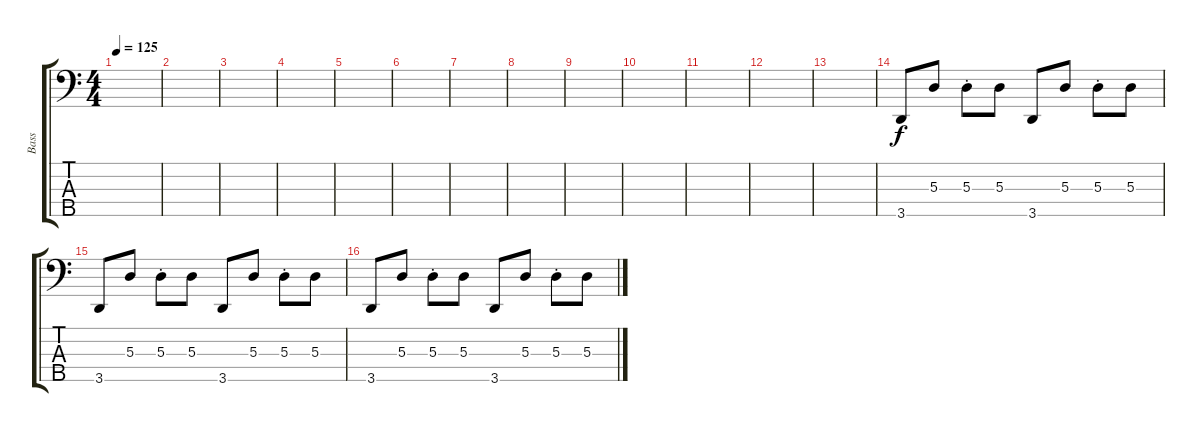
\track ("Bass" "Bass") {instrument electricbassfinger}
\staff {score tabs}
\tuning (G2 D2 A1 E1 B0) {hide}
\ts (4 4)
\tempo 125
\clef f4
\ks c
|
|
|
|
|
|
|
|
|
|
|
|
|
3.5.8 5.3.8 5.3{st}.8 5.3.8 3.5.8 5.3.8 5.3{st}.8 5.3.8 |
3.5.8 5.3.8 5.3{st}.8 5.3.8 3.5.8 5.3.8 5.3{st}.8 5.3.8 |
3.5.8 5.3.8 5.3{st}.8 5.3.8 3.5.8 5.3.8 5.3{st}.8 5.3.8
